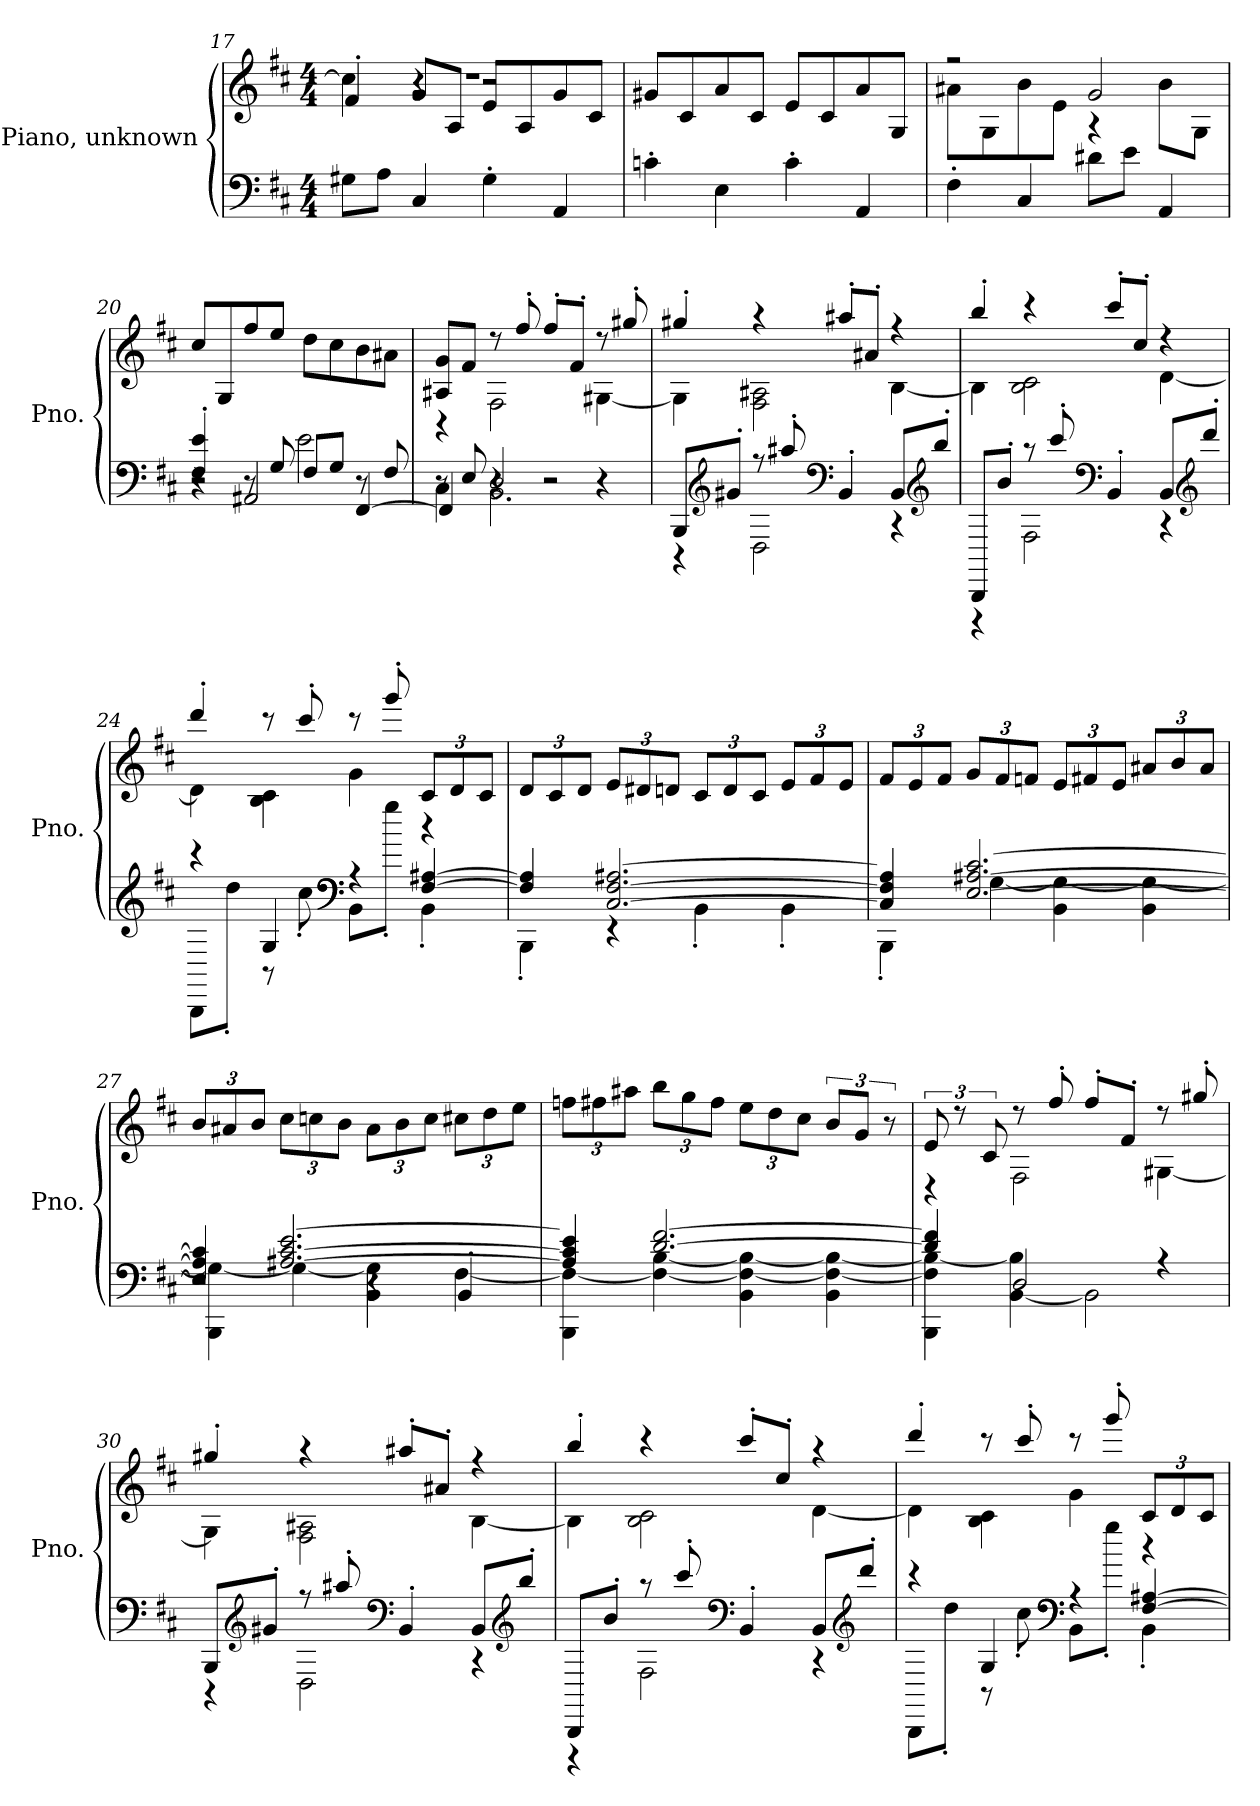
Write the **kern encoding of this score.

**kern	**kern
*part1	*part1
*staff2	*staff1
*I"Piano, unknown	*
*I'Pno.	*
*clefF4	*clefG2
*k[f#c#]	*k[f#c#]
*M4/4	*M4/4
=17	=17
*	*^
*	*	*^
8G#X\L	1r	4cc#\]	4f#'/
8A\J	.	.	.
4C#/	.	4r	8g/L
.	.	.	8A/J
4G#'\	.	2r	8e/L
.	.	.	8A/
4AA/	.	.	8g/
.	.	.	8c#/J
*	*v	*v	*v
!!LO:PB:g=z
=18	=18
4cn'\	8g#X/L
.	8c#/
4E\	8a/
.	8c#/J
4c'\	8e/L
.	8c#/
4AA/	8a/
.	8G/J
=19	=19
*	*^
4F#'\	2r	8a#X\L
.	.	8G\
4C#/	.	8b\
.	.	8e\J
8d#X\L	2g/	4r
8e\J	.	.
4AA/	.	8b\L
.	.	8G\J
*	*v	*v
=20	=20
*^	*
*	*^	*
4F#/' 4e/'	2r	4r	8cc#/L
.	.	.	8G/
8r	.	2AA#X/	8ff#/
8G/	.	.	8ee/J
8F#/L	2e\	.	8dd\L
8G/J	.	.	8cc#\
8r	.	[4FF#/	8b\
8F#/	.	.	8a#X\J
=21	=21	=21	=21
*	*	*	*^
8r	4C#\	4FF#/]	8A#X/ 8g/L	4r
8E/	.	.	8f#/J	.
2D/	2.BB\	4r	8r	2F#\
.	.	.	8ff#'/	.
.	.	2r	8ff#'/L	.
.	.	.	8f#'/J	.
4r	.	.	8r	[4G#X\
.	.	.	8gg#X'/	.
*	*v	*v	*	*
!!LO:LB:g=z	!!
=22	=22	=22	=22
8BBB/L	4r	4gg#X'/	4G#\]
*clefG2	*	*	*
8g#X'/J	.	.	.
8r	2D\	4r	2F#\ 2A#X\
8aa#X'/	.	.	.
*clefF4	*	*	*
4BB'/	.	8aa#X'/L	.
.	.	8a#X'/J	.
8BB/L	4r	4r	[4B\
*clefG2	*	*	*
8bb'/J	.	.	.
=23	=23	=23	=23
8BBB/L	4r	4bb'/	4B\]
8b'/J	.	.	.
8r	2F#\	4r	2B\ 2c#\
8ccc#'/	.	.	.
*clefF4	*	*	*
4BB'/	.	8ccc#'/L	.
.	.	8cc#'/J	.
8BB/L	4r	4r	[4d\
*clefG2	*	*	*
8ddd'/J	.	.	.
=24	=24	=24	=24
4r	8BBB\L	4ddd'/	4d\]
.	8dd'\J	.	.
4G/	8r	8r	4B\ 4c#\
.	8cc#'\	8ccc#'/	.
*clefF4	*	*	*
4r	8BB\L	8r	4g\
.	8gg'\J	8ggg'/	.
*	*	*Xbrackettup	*
[4F#/ [4A#X/	4BB'\	12c#/L	4r
.	.	12d/	.
.	.	12c#/J	.
*	*	*v	*v
!!LO:LB:g=z
=25	=25	=25
4F#/] 4A#/]	4BBB'\	12d/L
.	.	12c#/
.	.	12d/J
[2.C#/ [2.F#/ [2.A#X/	4r	12e/L
.	.	12d#X/
.	.	12dn/J
.	4BB'\	12c#/L
.	.	12d/
.	.	12c#/J
.	4BB'\	12e/L
.	.	12f#/
.	.	12e/J
=26	=26	=26
4C#/] 4F#/] 4A#/]	4BBB'\	12f#/L
.	.	12e/
.	.	12f#/J
[2.E/ [2.A#X/ [2.c#/	[4G\	12g/L
.	.	12f#/
.	.	12fn/J
.	4BB\ 4G\_	12e/L
.	.	12f#X/
.	.	12e/J
.	4BB\ 4G\_	12a#X/L
.	.	12b/
.	.	12a#/J
=27	=27	=27
*	*^	*
4E/] 4A#/] 4c#/]	4BBB\ 4G\_	2r	12b/L
.	.	.	12a#X/
.	.	.	12b/J
[2.A#X/ [2.c#/ [2.e/	4G\_	.	12cc#\L
.	.	.	12ccn\
.	.	.	12b\J
.	4BB\ 4G\]	4r	12a#\L
.	.	.	12b\
.	.	.	12cc\J
.	[4F#\	4BB'/	12cc#X\L
.	.	.	12dd\
.	.	.	12ee\J
*	*v	*v	*
!!LO:LB:g=z
=28	=28	=28
4A#/] 4c#/] 4e/]	4BBB\ 4F#\_	12ffn\L
.	.	12ff#X\
.	.	12aa#X\J
[2.d/ [2.f#/	4F#\_ [4B\	12bb\L
.	.	12gg\
.	.	12ff#\J
.	4BB\ 4F#\_ 4B\_	12ee\L
.	.	12dd\
.	.	12cc#\J
*	*	*brackettup
.	4BB\ 4F#\_ 4B\_	12b/L
.	.	12g/J
.	.	12r
=29	=29	=29
*	*	*^
4d/] 4f#/]	4BBB\ 4F#\] 4B\_	12e/	4r
.	.	12r	.
.	.	12c#/	.
2D/	[4BB\ 4B\]	8r	2F#\
.	.	8ff#'/	.
.	2BB\]	8ff#'/L	.
.	.	8f#'/J	.
4r	.	8r	[4G#X\
.	.	8gg#X'/	.
!!LO:LB:g=z	!!
=30	=30	=30	=30
8BBB/L	4r	4gg#X'/	4G#\]
*clefG2	*	*	*
8g#X'/J	.	.	.
8r	2D\	4r	2F#\ 2A#X\
8aa#X'/	.	.	.
*clefF4	*	*	*
4BB'/	.	8aa#X'/L	.
.	.	8a#X'/J	.
8BB/L	4r	4r	[4B\
*clefG2	*	*	*
8bb'/J	.	.	.
=31	=31	=31	=31
8BBB/L	4r	4bb'/	4B\]
8b'/J	.	.	.
8r	2F#\	4r	2B\ 2c#\
8ccc#'/	.	.	.
*clefF4	*	*	*
4BB'/	.	8ccc#'/L	.
.	.	8cc#'/J	.
8BB/L	4r	4r	[4d\
*clefG2	*	*	*
8ddd'/J	.	.	.
=32	=32	=32	=32
4r	8BBB\L	4ddd'/	4d\]
.	8dd'\J	.	.
4G/	8r	8r	4B\ 4c#\
.	8cc#'\	8ccc#'/	.
*clefF4	*	*	*
4r	8BB\L	8r	4g\
.	8gg'\J	8ggg'/	.
*	*	*Xbrackettup	*
[4F#/ [4A#X/	4BB'\	12c#/L	4r
.	.	12d/	.
.	.	12c#/J	.
*v	*v	*	*
*	*v	*v
=	=
*-	*-
